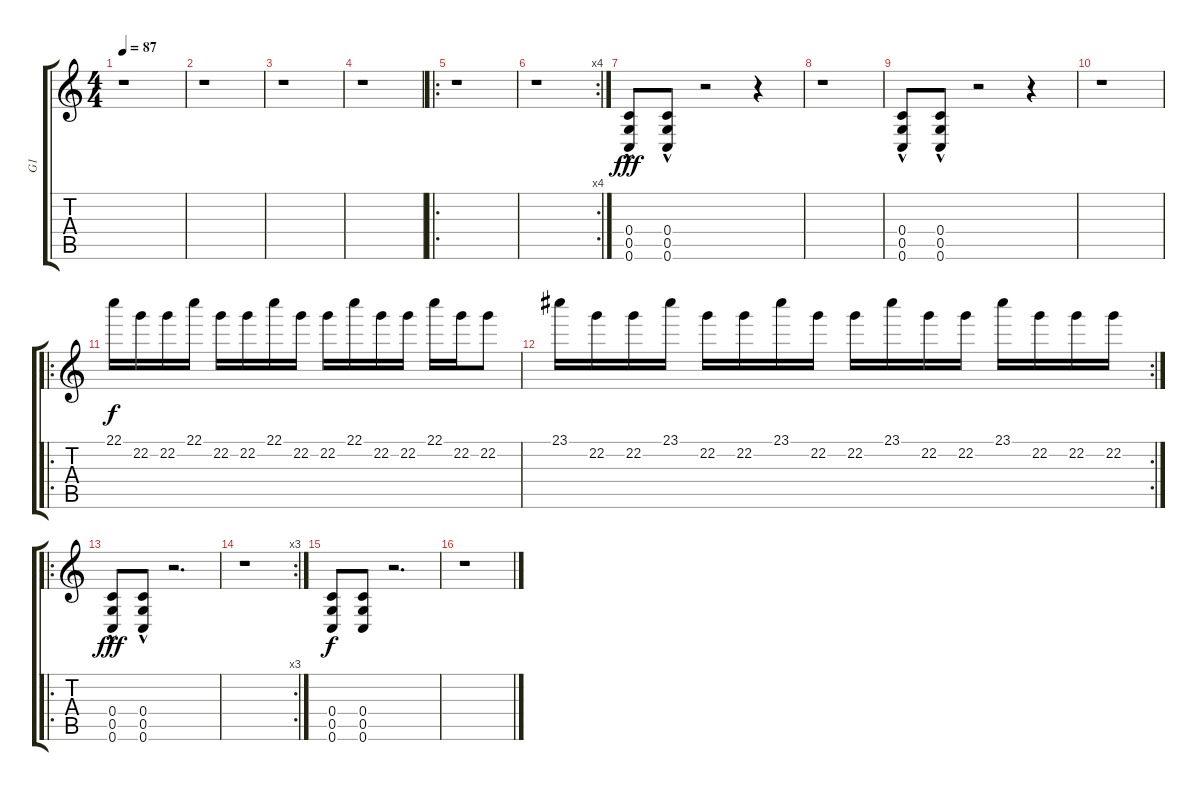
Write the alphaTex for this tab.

\track ("G1" "G1") {instrument distortionguitar}
\staff {score tabs}
\tuning (D4 A3 F3 C3 G2 C2) {hide}
\ts (4 4)
\tempo 87
\clef g2
\ks c
r.1{dy fff instrument distortionguitar} |
r.1 |
r.1 |
r.1 |
\ro
r.1 |
\rc 4
r.1 |
(0.4 0.5 0.6{hac}).8 (0.4 0.5 0.6{hac}).8 r.2 r.4 |
r.1 |
(0.4 0.5 0.6{hac}).8 (0.4 0.5 0.6{hac}).8 r.2 r.4 |
r.1 |
\ro
22.1.16{dy f} 22.2.16 22.2.16 22.1.16 22.2.16 22.2.16 22.1.16 22.2.16 22.2.16 22.1.16 22.2.16 22.2.16 22.1.16 22.2.16 22.2.8 |
\rc 2
23.1.16 22.2.16 22.2.16 23.1.16 22.2.16 22.2.16 23.1.16 22.2.16 22.2.16 23.1.16 22.2.16 22.2.16 23.1.16 22.2.16 22.2.16 22.2.16 |
\ro
(0.4{hac} 0.5{hac} 0.6{hac}).8{dy fff} (0.4{hac} 0.5{hac} 0.6{hac}).8 r.2{d} |
\rc 3
r.1 |
(0.4 0.5 0.6).8{dy f} (0.4 0.5 0.6).8 r.2{d} |
r.1
